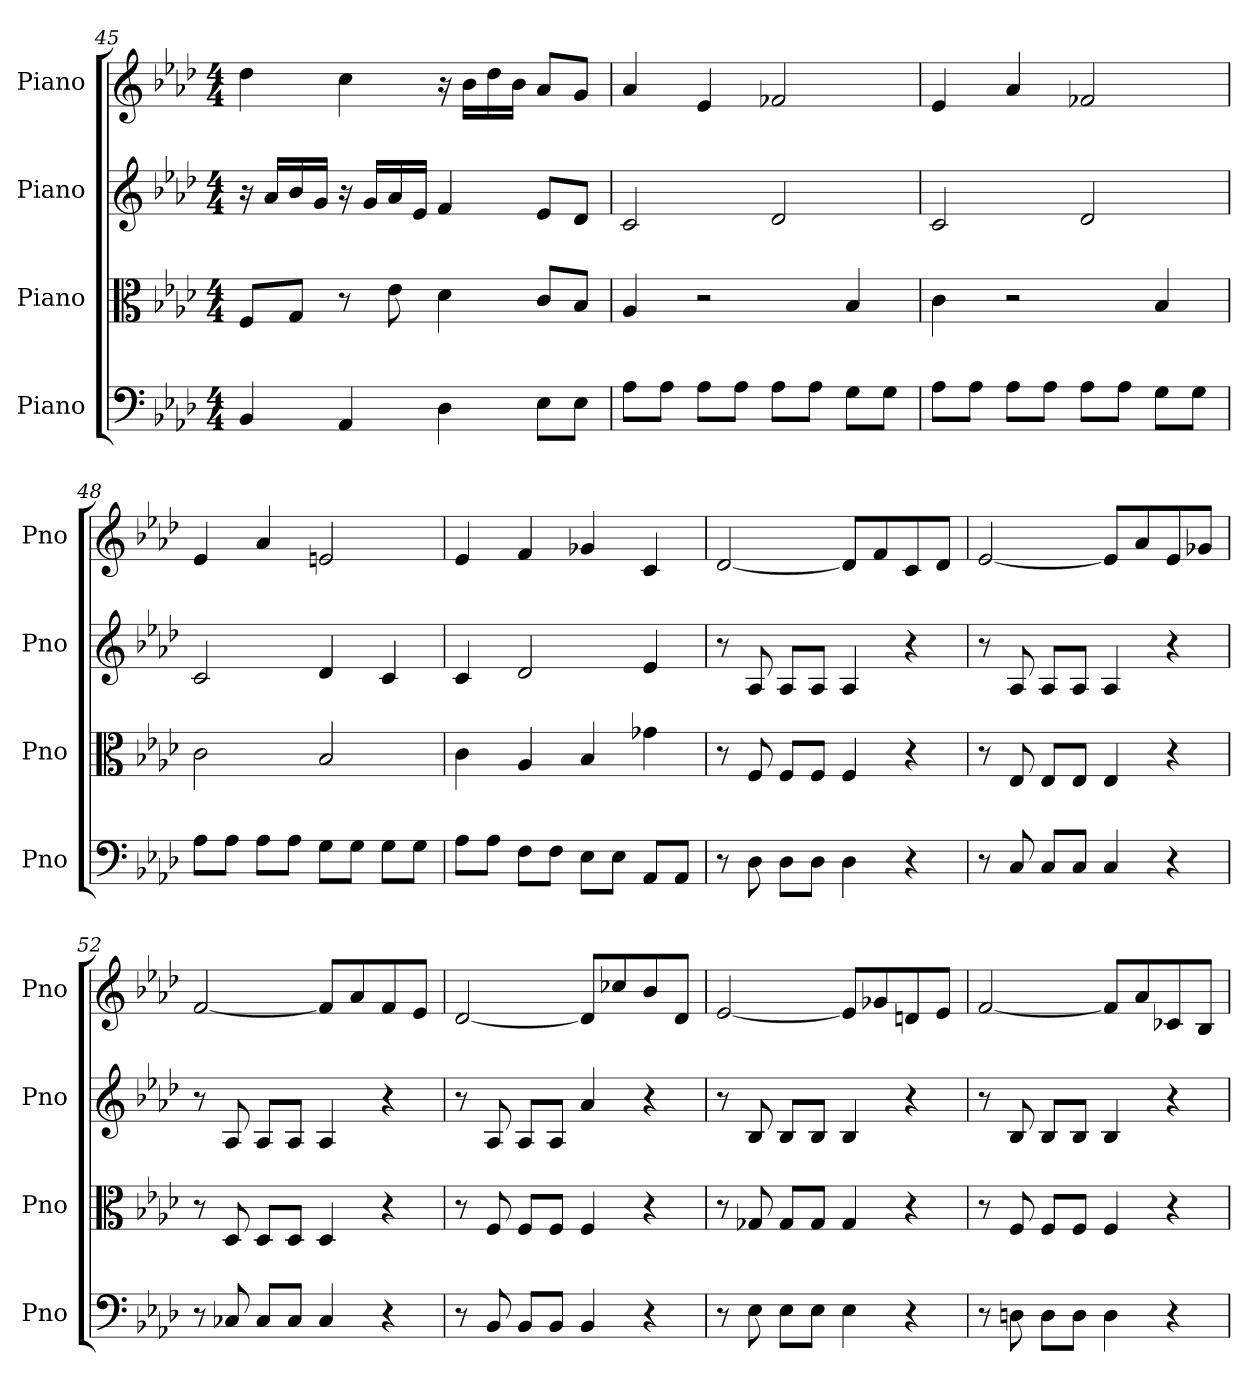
**kern	**kern	**kern	**kern
*part4	*part3	*part2	*part1
*staff4	*staff3	*staff2	*staff1
*I"Piano	*I"Piano	*I"Piano	*I"Piano
*I'Pno	*I'Pno	*I'Pno	*I'Pno
!!LO:LB:g=z
*clefF4	*clefC3	*clefG2	*clefG2
*k[b-e-a-d-]	*k[b-e-a-d-]	*k[b-e-a-d-]	*k[b-e-a-d-]
*M4/4	*M4/4	*M4/4	*M4/4
=45	=45	=45	=45
4BB-/	8F/L	16r	4dd-\
.	.	16a-/LL	.
.	8G/J	16b-/	.
.	.	16g/JJ	.
4AA-/	8r	16r	4cc\
.	.	16g/LL	.
.	8e-\	16a-/	.
.	.	16e-/JJ	.
4D-\	4d-\	4f/	16r
.	.	.	16b-\LL
.	.	.	16dd-\
.	.	.	16b-\JJ
8E-\L	8c/L	8e-/L	8a-/L
8E-\J	8B-/J	8d-/J	8g/J
=46	=46	=46	=46
8A-\L	4A-/	2c/	4a-/
8A-\J	.	.	.
8A-\L	2r	.	4e-/
8A-\J	.	.	.
8A-\L	.	2d-/	2f-X/
8A-\J	.	.	.
8G\L	4B-/	.	.
8G\J	.	.	.
=47	=47	=47	=47
8A-\L	4c\	2c/	4e-/
8A-\J	.	.	.
8A-\L	2r	.	4a-/
8A-\J	.	.	.
8A-\L	.	2d-/	2f-X/
8A-\J	.	.	.
8G\L	4B-/	.	.
8G\J	.	.	.
=48	=48	=48	=48
8A-\L	2c\	2c/	4e-/
8A-\J	.	.	.
8A-\L	.	.	4a-/
8A-\J	.	.	.
8G\L	2B-/	4d-/	2en/
8G\J	.	.	.
8G\L	.	4c/	.
8G\J	.	.	.
!!LO:PB:g=z
=49	=49	=49	=49
8A-\L	4c\	4c/	4e-/
8A-\J	.	.	.
8F\L	4A-/	2d-/	4f/
8F\J	.	.	.
8E-\L	4B-/	.	4g-X/
8E-\J	.	.	.
8AA-/L	4g-X\	4e-/	4c/
8AA-/J	.	.	.
=50	=50	=50	=50
8r	8r	8r	[2d-/
8D-\	8F/	8A-/	.
8D-\L	8F/L	8A-/L	.
8D-\J	8F/J	8A-/J	.
4D-\	4F/	4A-/	8d-/L]
.	.	.	8f/
4r	4r	4r	8c/
.	.	.	8d-/J
=51	=51	=51	=51
8r	8r	8r	[2e-/
8C/	8E-/	8A-/	.
8C/L	8E-/L	8A-/L	.
8C/J	8E-/J	8A-/J	.
4C/	4E-/	4A-/	8e-/L]
.	.	.	8a-/
4r	4r	4r	8e-/
.	.	.	8g-X/J
=52	=52	=52	=52
8r	8r	8r	[2f/
8C-X/	8D-/	8A-/	.
8C-/L	8D-/L	8A-/L	.
8C-/J	8D-/J	8A-/J	.
4C-/	4D-/	4A-/	8f/L]
.	.	.	8a-/
4r	4r	4r	8f/
.	.	.	8e-/J
!!LO:LB:g=z
=53	=53	=53	=53
8r	8r	8r	[2d-/
8BB-/	8F/	8A-/	.
8BB-/L	8F/L	8A-/L	.
8BB-/J	8F/J	8A-/J	.
4BB-/	4F/	4a-/	8d-/L]
.	.	.	8cc-X/
4r	4r	4r	8b-/
.	.	.	8d-/J
=54	=54	=54	=54
8r	8r	8r	[2e-/
8E-\	8G-X/	8B-/	.
8E-\L	8G-/L	8B-/L	.
8E-\J	8G-/J	8B-/J	.
4E-\	4G-/	4B-/	8e-/L]
.	.	.	8g-X/
4r	4r	4r	8dn/
.	.	.	8e-/J
=55	=55	=55	=55
8r	8r	8r	[2f/
8Dn\	8F/	8B-/	.
8D\L	8F/L	8B-/L	.
8D\J	8F/J	8B-/J	.
4D\	4F/	4B-/	8f/L]
.	.	.	8a-/
4r	4r	4r	8c-X/
.	.	.	8B-/J
=	=	=	=
*-	*-	*-	*-
